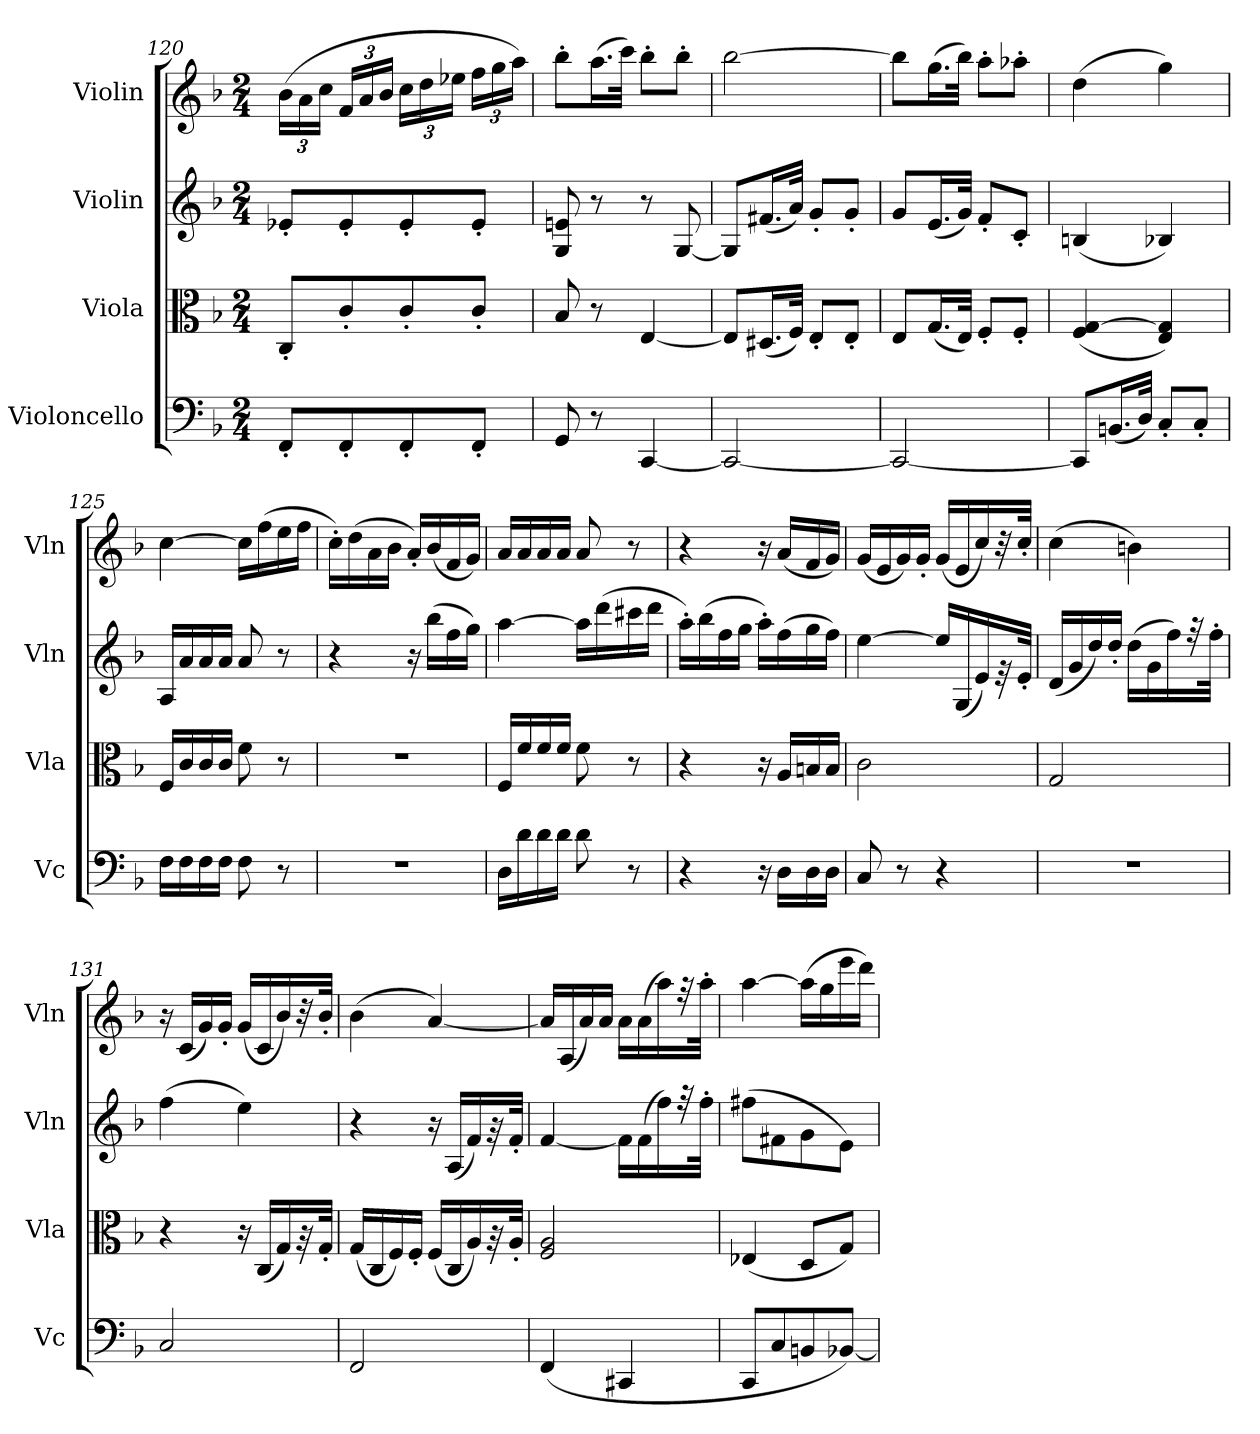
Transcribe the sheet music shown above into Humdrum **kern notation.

**kern	**kern	**kern	**kern
*part4	*part3	*part2	*part1
*staff4	*staff3	*staff2	*staff1
*I"Violoncello	*I"Viola	*I"Violin	*I"Violin
*I'Vc	*I'Vla	*I'Vln	*I'Vln
*clefF4	*clefC3	*clefG2	*clefG2
*k[b-]	*k[b-]	*k[b-]	*k[b-]
*M2/4	*M2/4	*M2/4	*M2/4
=120	=120	=120	=120
8FF'/L	8C'/L	8e-X'/L	(24b-\LL
.	.	.	24a\
.	.	.	24cc\JJ
8FF'/	8c'/	8e-'/	24f/LL
.	.	.	24a/
.	.	.	24b-/JJ
8FF'/	8c'/	8e-'/	24cc\LL
.	.	.	24dd\
.	.	.	24ee-X\JJ
8FF'/J	8c'/J	8e-'/J	24ff\LL
.	.	.	24gg\
.	.	.	24aa\JJ)
=121	=121	=121	=121
8GG/	8B-/	8G/ 8en/	8bb-'\L
8r	8r	8r	(16.aa\L
.	.	.	32ccc\JJk)
[4CC/	[4E/	8r	8bb-'\L
.	.	[8G/	8bb-'\J
=122	=122	=122	=122
2CC/_	8E/L]	8G/L]	[2bb-\
.	(16.D#X/L	(16.f#X/L	.
.	32F/JJk)	32a/JJk)	.
.	8E'/L	8g'/L	.
.	8E'/J	8g'/J	.
=123	=123	=123	=123
2CC/_	8E/L	8g/L	8bb-\L]
.	(16.G/L	(16.e/L	(16.gg\L
.	32E/JJk)	32g/JJk)	32bb-\JJk)
.	8F'/L	8f'/L	8aa'\L
.	8F'/J	8c'/J	8aa-X'\J
=124	=124	=124	=124
8CC/L]	(4F/ [4G/	(4Bn/	(4dd\
(16.BBn/L	.	.	.
32D/JJk)	.	.	.
8C'/L	4E/ 4G]/)	4B-X/)	4gg\)
8C'/J	.	.	.
=125	=125	=125	=125
16F\LL	16F/LL	16A/LL	[4cc\
16F\	16c/	16a/	.
16F\	16c/	16a/	.
16F\JJ	16c/JJ	16a/JJ	.
8F\	8f\	8a/	16cc\LL]
.	.	.	(16ff\
8r	8r	8r	16ee\
.	.	.	16ff\JJ
=126	=126	=126	=126
2r	2r	4r	16cc'\LL)
.	.	.	(16dd\
.	.	.	16a\
.	.	.	16b-\JJ
.	.	16r	16a'/LL)
.	.	(16bb-\LL	(16b-/
.	.	16ff\	16f/
.	.	16gg\JJ)	16g/JJ)
=127	=127	=127	=127
16D\LL	16F/LL	[4aa\	16a/LL
16d\	16f/	.	16a/
16d\	16f/	.	16a/
16d\JJ	16f/JJ	.	16a/JJ
8d\	8f\	16aa\LL]	8a/
.	.	(16ddd\	.
8r	8r	16ccc#X\	8r
.	.	16ddd\JJ	.
=128	=128	=128	=128
4r	4r	16aa'\LL)	4r
.	.	(16bb-\	.
.	.	16ff\	.
.	.	16gg\JJ	.
16r	16r	16aa'\LL)	16r
16D\LL	16A/LL	(16ff\	(16a/LL
16D\	16Bn/	16gg\	16f/
16D\JJ	16B/JJ	16ff\JJ)	16g/JJ)
=129	=129	=129	=129
8C/	2c\	[4ee\	(16g/LL
.	.	.	16e/
8r	.	.	16g/)
.	.	.	16g'/JJ
4r	.	16ee/LL]	(16g/LL
.	.	(16G/	16e/
.	.	16e/)	16cc/)
.	.	32r	32r
.	.	32e'/JJk	32cc'/JJk
=130	=130	=130	=130
2r	2G/	(16d/LL	(4cc\
.	.	16g/	.
.	.	16dd/)	.
.	.	16dd'/JJ	.
.	.	(16dd\LL	4bn\)
.	.	16g\	.
.	.	16ff\)	.
.	.	32r	.
.	.	32ff'\JJk	.
=131	=131	=131	=131
2C/	4r	(4ff\	16r
.	.	.	(16c/LL
.	.	.	16g/)
.	.	.	16g'/JJ
.	16r	4ee\)	(16g/LL
.	(16C/LL	.	16c/
.	16G/)	.	16b-/)
.	32r	.	32r
.	32G'/JJk	.	32b-'/JJk
=132	=132	=132	=132
2FF/	(16G/LL	4r	(4b-\
.	16C/	.	.
.	16F/)	.	.
.	16F'/JJ	.	.
.	(16F/LL	16r	[4a/)
.	16C/	(16A/LL	.
.	16A/)	16f/)	.
.	32r	32r	.
.	32A'/JJk	32f'/JJk	.
=133	=133	=133	=133
(4FF/	2F/ 2A/	[4f/	16a/LL]
.	.	.	(16A/
.	.	.	16a/)
.	.	.	16a/JJ
4CC#X/	.	16f\LL]	16a\LL
.	.	(16f\	(16a\
.	.	16ff\)	16aa\)
.	.	32r	32r
.	.	32ff'\JJk	32aa'\JJk
=134	=134	=134	=134
8CC/L	(4E-X/	(8ff#X\L	[4aa\
8C/	.	8f#X\	.
8BBn/	8D/L	8g\	(16aa\LL]
.	.	.	16gg\
[8BB-X/J)	8G/J)	8e\J)	16eee\
.	.	.	16ddd\JJ)
=	=	=	=
*-	*-	*-	*-
